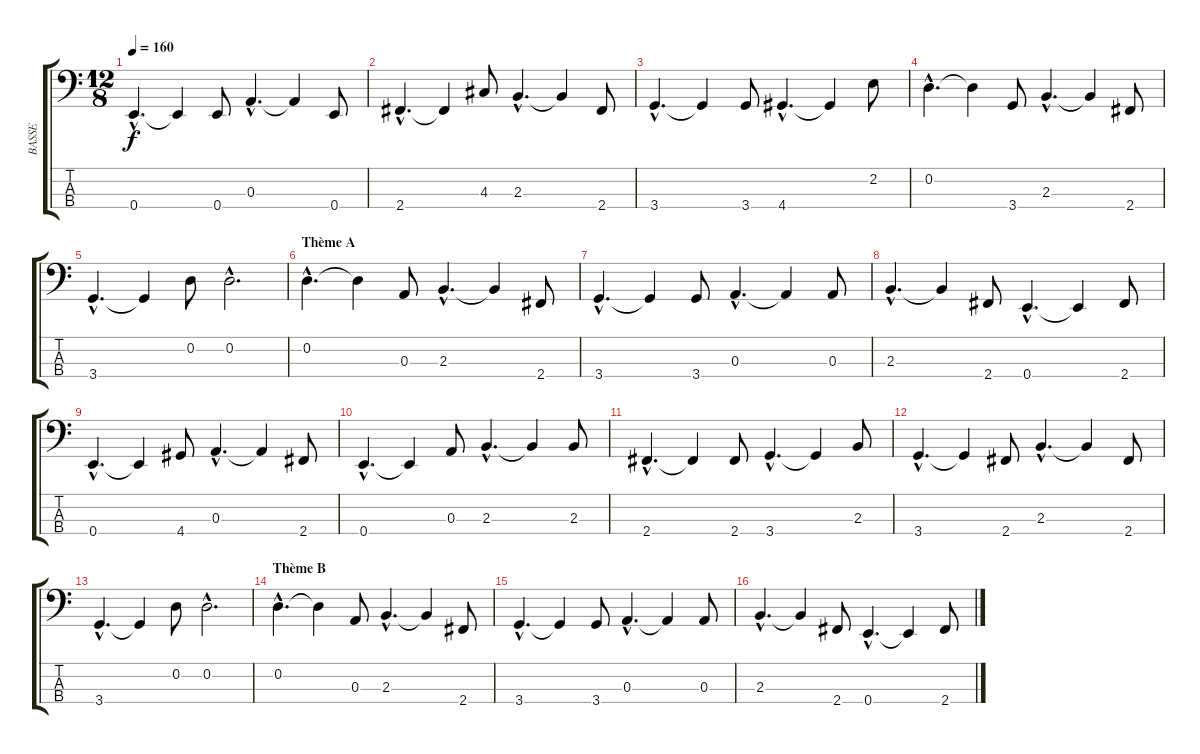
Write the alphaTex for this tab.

\track ("BASSE" "BASSE") {instrument acousticbass}
\staff {score tabs}
\tuning (G2 D2 A1 E1) {hide}
\ts (12 8)
\tempo 160
\clef f4
\ks c
0.4{hac}.4{d dy f} 0.4{t}.4 0.4.8 0.3{hac}.4{d} 0.3{t}.4 0.4.8 |
2.4{hac}.4{d} 2.4{t}.4 4.3.8 2.3{hac}.4{d} 2.3{t}.4 2.4.8 |
3.4{hac}.4{d} 3.4{t}.4 3.4.8 4.4{hac}.4{d} 4.4{t}.4 2.2.8 |
0.2{hac}.4{d} 0.2{t}.4 3.4.8 2.3{hac}.4{d} 2.3{t}.4 2.4.8 |
3.4{hac}.4{d} 3.4{t}.4 0.2.8 0.2{hac}.2{d} |
\section ("" "Thème A")
0.2{hac}.4{d} 0.2{t}.4 0.3.8 2.3{hac}.4{d} 2.3{t}.4 2.4.8 |
3.4{hac}.4{d} 3.4{t}.4 3.4.8 0.3{hac}.4{d} 0.3{t}.4 0.3.8 |
2.3{hac}.4{d} 2.3{t}.4 2.4.8 0.4{hac}.4{d} 0.4{t}.4 2.4.8 |
0.4{hac}.4{d} 0.4{t}.4 4.4.8 0.3{hac}.4{d} 0.3{t}.4 2.4.8 |
0.4{hac}.4{d} 0.4{t}.4 0.3.8 2.3{hac}.4{d} 2.3{t}.4 2.3.8 |
2.4{hac}.4{d} 2.4{t}.4 2.4.8 3.4{hac}.4{d} 3.4{t}.4 2.3.8 |
3.4{hac}.4{d} 3.4{t}.4 2.4.8 2.3{hac}.4{d} 2.3{t}.4 2.4.8 |
3.4{hac}.4{d} 3.4{t}.4 0.2.8 0.2{hac}.2{d} |
\section ("" "Thème B")
0.2{hac}.4{d} 0.2{t}.4 0.3.8 2.3{hac}.4{d} 2.3{t}.4 2.4.8 |
3.4{hac}.4{d} 3.4{t}.4 3.4.8 0.3{hac}.4{d} 0.3{t}.4 0.3.8 |
2.3{hac}.4{d} 2.3{t}.4 2.4.8 0.4{hac}.4{d} 0.4{t}.4 2.4.8
